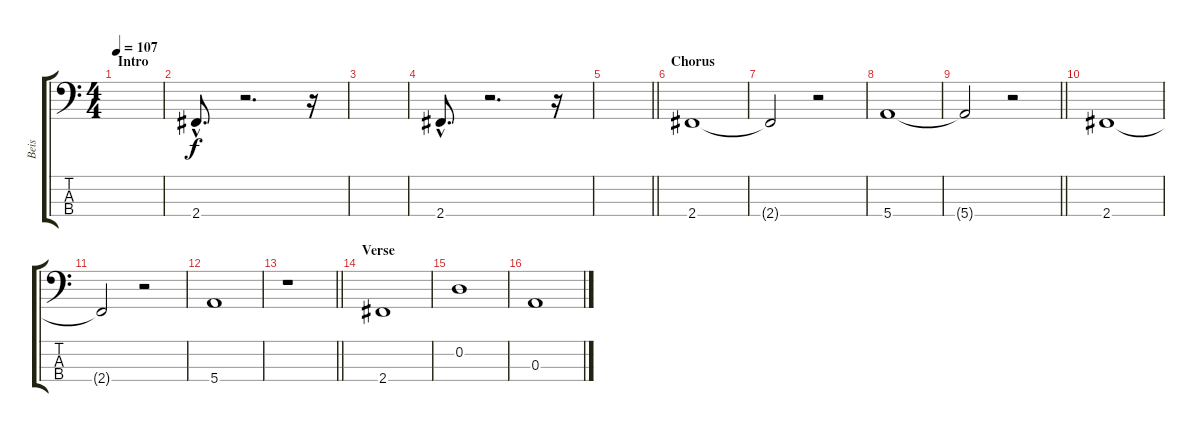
\track ("Beis" "Beis") {instrument electricbassfinger}
\staff {score tabs}
\tuning (G2 D2 A1 E1) {hide}
\ts (4 4)
\section ("" "Intro")
\tempo 107
\clef f4
\ks c
|
2.4{hac}.8{d} r.2{d} r.16 |
|
2.4{hac}.8{d} r.2{d} r.16 |
\barLineRight lightlight
|
\section ("" "Chorus")
2.4.1 |
2.4{t}.2 r.2 |
5.4.1 |
\barLineRight lightlight
5.4{t}.2 r.2 |
2.4.1 |
2.4{t}.2 r.2 |
5.4.1 |
\barLineRight lightlight
r.1 |
\section ("" "Verse")
2.4.1 |
0.2.1 |
0.3.1
